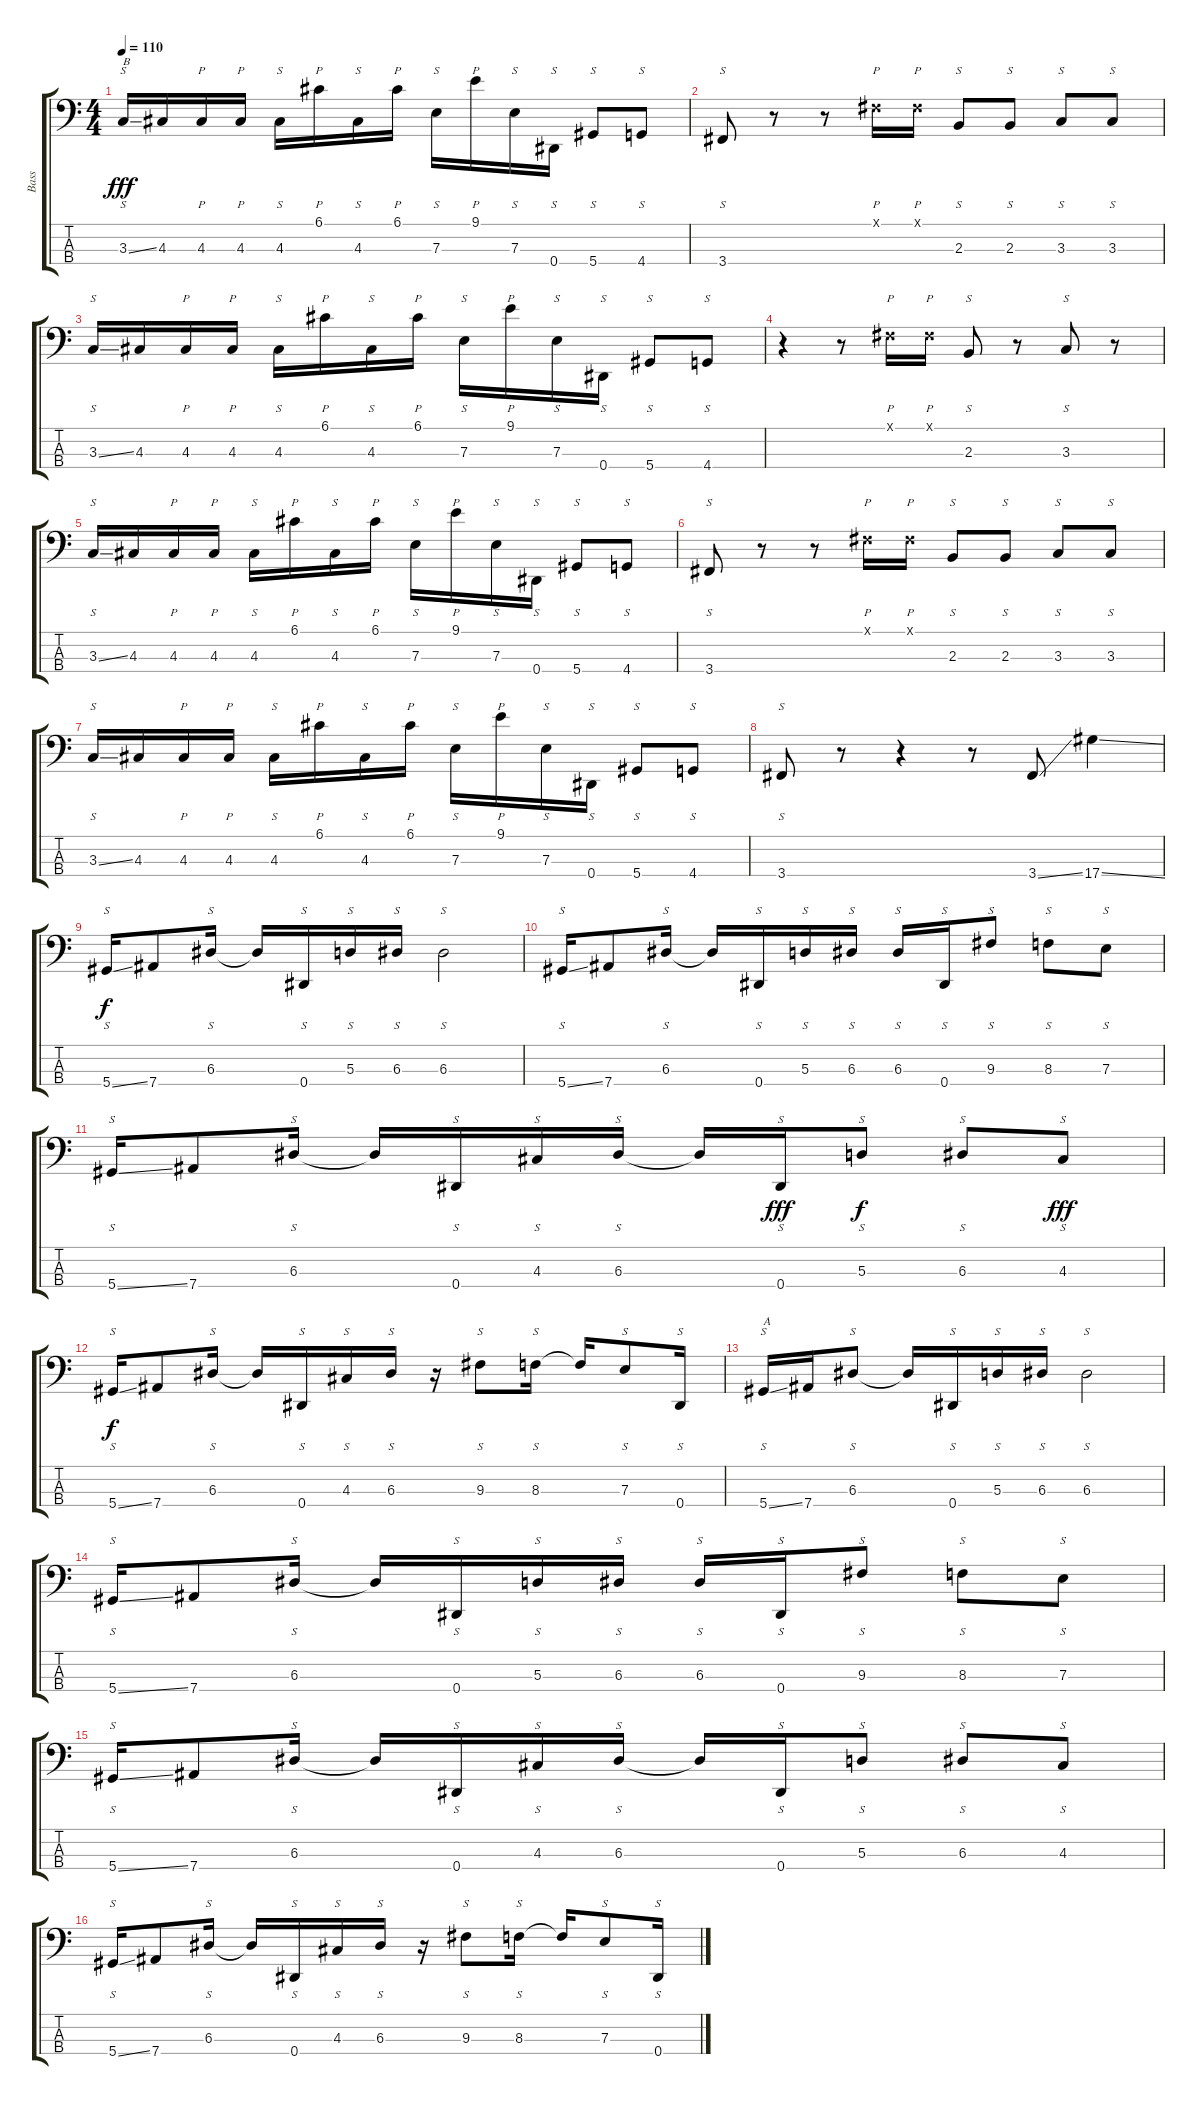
\track ("Bass" "Bass") {instrument slapbass1}
\staff {score tabs}
\tuning (G2 D2 A1 Eb1) {hide}
\ts (4 4)
\tempo 110
\clef f4
\ks c
3.3{ss}.16{s txt "B" dy fff} 4.3.16 4.3.16{p} 4.3.16{p} 4.3.16{s} 6.1.16{p} 4.3.16{s} 6.1.16{p} 7.3.16{s} 9.1.16{p} 7.3.16{s} 0.4.16{s} 5.4.8{s} 4.4.8{s} |
3.4.8{s} r.8 r.8 -1.1{x}.16{p} -1.1{x}.16{p} 2.3.8{s} 2.3.8{s} 3.3.8{s} 3.3.8{s} |
3.3{ss}.16{s} 4.3.16 4.3.16{p} 4.3.16{p} 4.3.16{s} 6.1.16{p} 4.3.16{s} 6.1.16{p} 7.3.16{s} 9.1.16{p} 7.3.16{s} 0.4.16{s} 5.4.8{s} 4.4.8{s} |
r.4 r.8 -1.1{x}.16{p} -1.1{x}.16{p} 2.3.8{s} r.8 3.3.8{s} r.8 |
3.3{ss}.16{s} 4.3.16 4.3.16{p} 4.3.16{p} 4.3.16{s} 6.1.16{p} 4.3.16{s} 6.1.16{p} 7.3.16{s} 9.1.16{p} 7.3.16{s} 0.4.16{s} 5.4.8{s} 4.4.8{s} |
3.4.8{s} r.8 r.8 -1.1{x}.16{p} -1.1{x}.16{p} 2.3.8{s} 2.3.8{s} 3.3.8{s} 3.3.8{s} |
3.3{ss}.16{s} 4.3.16 4.3.16{p} 4.3.16{p} 4.3.16{s} 6.1.16{p} 4.3.16{s} 6.1.16{p} 7.3.16{s} 9.1.16{p} 7.3.16{s} 0.4.16{s} 5.4.8{s} 4.4.8{s} |
3.4.8{s} r.8 r.4 r.8 3.4{ss}.8 17.4{ss}.4 |
5.4{ss}.16{s dy f} 7.4.8 6.3.16{s} 6.3{t}.16 0.4.16{s} 5.3.16{s} 6.3.16{s} 6.3.2{s} |
5.4{ss}.16{s} 7.4.8 6.3.16{s} 6.3{t}.16 0.4.16{s} 5.3.16{s} 6.3.16{s} 6.3.16{s} 0.4.16{s} 9.3.8{s} 8.3.8{s} 7.3.8{s} |
5.4{ss}.16{s} 7.4.8 6.3.16{s} 6.3{t}.16 0.4.16{s} 4.3.16{s} 6.3.16{s} 6.3{t}.16 0.4.16{s dy fff} 5.3.8{s dy f} 6.3.8{s} 4.3.8{s dy fff} |
5.4{ss}.16{s dy f} 7.4.8 6.3.16{s} 6.3{t}.16 0.4.16{s} 4.3.16{s} 6.3.16{s} r.16 9.3.8{s} 8.3.16{s} 8.3{t}.16 7.3.8{s} 0.4.16{s} |
5.4{ss}.16{s txt "A"} 7.4.16 6.3.8{s} 6.3{t}.16 0.4.16{s} 5.3.16{s} 6.3.16{s} 6.3.2{s} |
5.4{ss}.16{s} 7.4.8 6.3.16{s} 6.3{t}.16 0.4.16{s} 5.3.16{s} 6.3.16{s} 6.3.16{s} 0.4.16{s} 9.3.8{s} 8.3.8{s} 7.3.8{s} |
5.4{ss}.16{s} 7.4.8 6.3.16{s} 6.3{t}.16 0.4.16{s} 4.3.16{s} 6.3.16{s} 6.3{t}.16 0.4.16{s} 5.3.8{s} 6.3.8{s} 4.3.8{s} |
5.4{ss}.16{s} 7.4.8 6.3.16{s} 6.3{t}.16 0.4.16{s} 4.3.16{s} 6.3.16{s} r.16 9.3.8{s} 8.3.16{s} 8.3{t}.16 7.3.8{s} 0.4.16{s}
